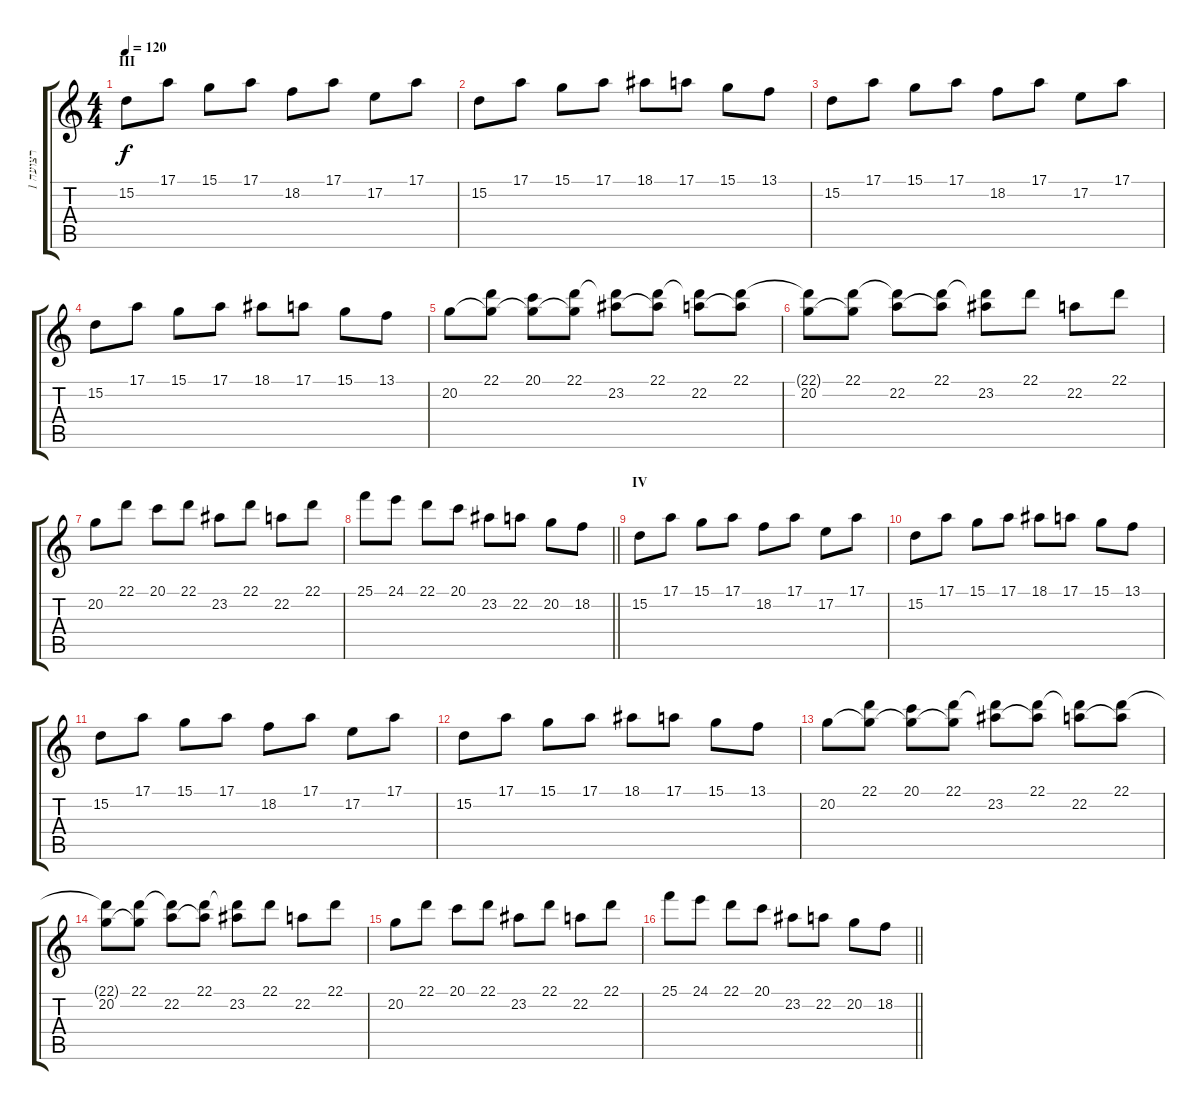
\track ("רצועה 1" "רצועה 1") {instrument brightacousticpiano}
\staff {score tabs}
\tuning (E4 B3 G3 D3 A2 E2) {hide}
\ts (4 4)
\section ("" "III")
\tempo 120
\clef g2
\ks c
15.2.8{dy f} 17.1.8 15.1.8 17.1.8 18.2.8 17.1.8 17.2.8 17.1.8 |
15.2.8 17.1.8 15.1.8 17.1.8 18.1.8 17.1.8 15.1.8 13.1.8 |
15.2.8 17.1.8 15.1.8 17.1.8 18.2.8 17.1.8 17.2.8 17.1.8 |
15.2.8 17.1.8 15.1.8 17.1.8 18.1.8 17.1.8 15.1.8 13.1.8 |
20.2.8 (22.1 20.2{t}).8 (20.1 20.2{t}).8 (22.1 20.2{t}).8 (22.1{t} 23.2).8 (22.1 23.2{t}).8 (22.1{t} 22.2).8 (22.1 22.2{t}).8 |
(22.1{t} 20.2).8 (22.1 20.2{t}).8 (22.1{t} 22.2).8 (22.1 22.2{t}).8 (22.1{t} 23.2).8 22.1.8 22.2.8 22.1.8 |
20.2.8 22.1.8 20.1.8 22.1.8 23.2.8 22.1.8 22.2.8 22.1.8 |
\barLineRight lightlight
25.1.8 24.1.8 22.1.8 20.1.8 23.2.8 22.2.8 20.2.8 18.2.8 |
\section ("" "IV")
15.2.8 17.1.8 15.1.8 17.1.8 18.2.8 17.1.8 17.2.8 17.1.8 |
15.2.8 17.1.8 15.1.8 17.1.8 18.1.8 17.1.8 15.1.8 13.1.8 |
15.2.8 17.1.8 15.1.8 17.1.8 18.2.8 17.1.8 17.2.8 17.1.8 |
15.2.8 17.1.8 15.1.8 17.1.8 18.1.8 17.1.8 15.1.8 13.1.8 |
20.2.8 (22.1 20.2{t}).8 (20.1 20.2{t}).8 (22.1 20.2{t}).8 (22.1{t} 23.2).8 (22.1 23.2{t}).8 (22.1{t} 22.2).8 (22.1 22.2{t}).8 |
(22.1{t} 20.2).8 (22.1 20.2{t}).8 (22.1{t} 22.2).8 (22.1 22.2{t}).8 (22.1{t} 23.2).8 22.1.8 22.2.8 22.1.8 |
20.2.8 22.1.8 20.1.8 22.1.8 23.2.8 22.1.8 22.2.8 22.1.8 |
\barLineRight lightlight
25.1.8 24.1.8 22.1.8 20.1.8 23.2.8 22.2.8 20.2.8 18.2.8
